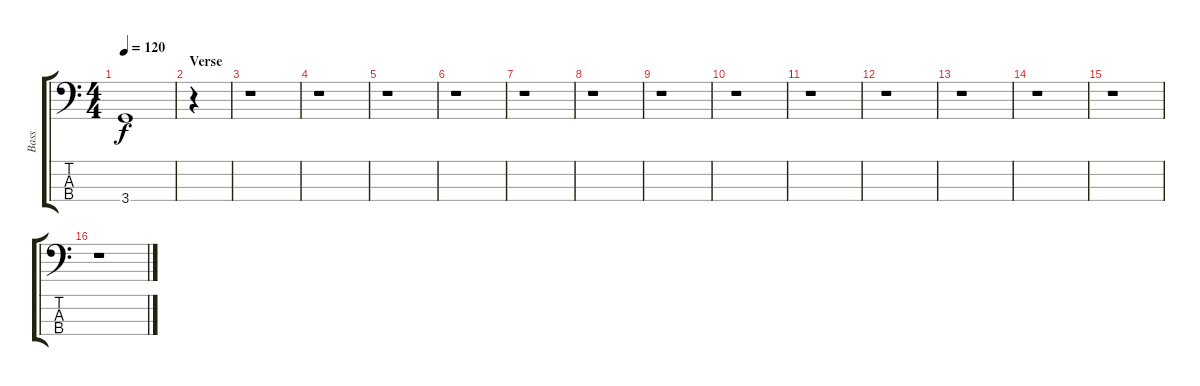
\track ("Bass" "Bass") {instrument electricbasspick}
\staff {score tabs}
\tuning (G2 D2 A1 E1) {hide}
\ts (4 4)
\tempo 120
\clef f4
\ks c
3.4{t}.1{dy f} |
\section ("" "Verse")
r.4 |
r.1 |
r.1 |
r.1 |
r.1 |
r.1 |
r.1 |
r.1 |
r.1 |
r.1 |
r.1 |
r.1 |
r.1 |
r.1 |
r.1
